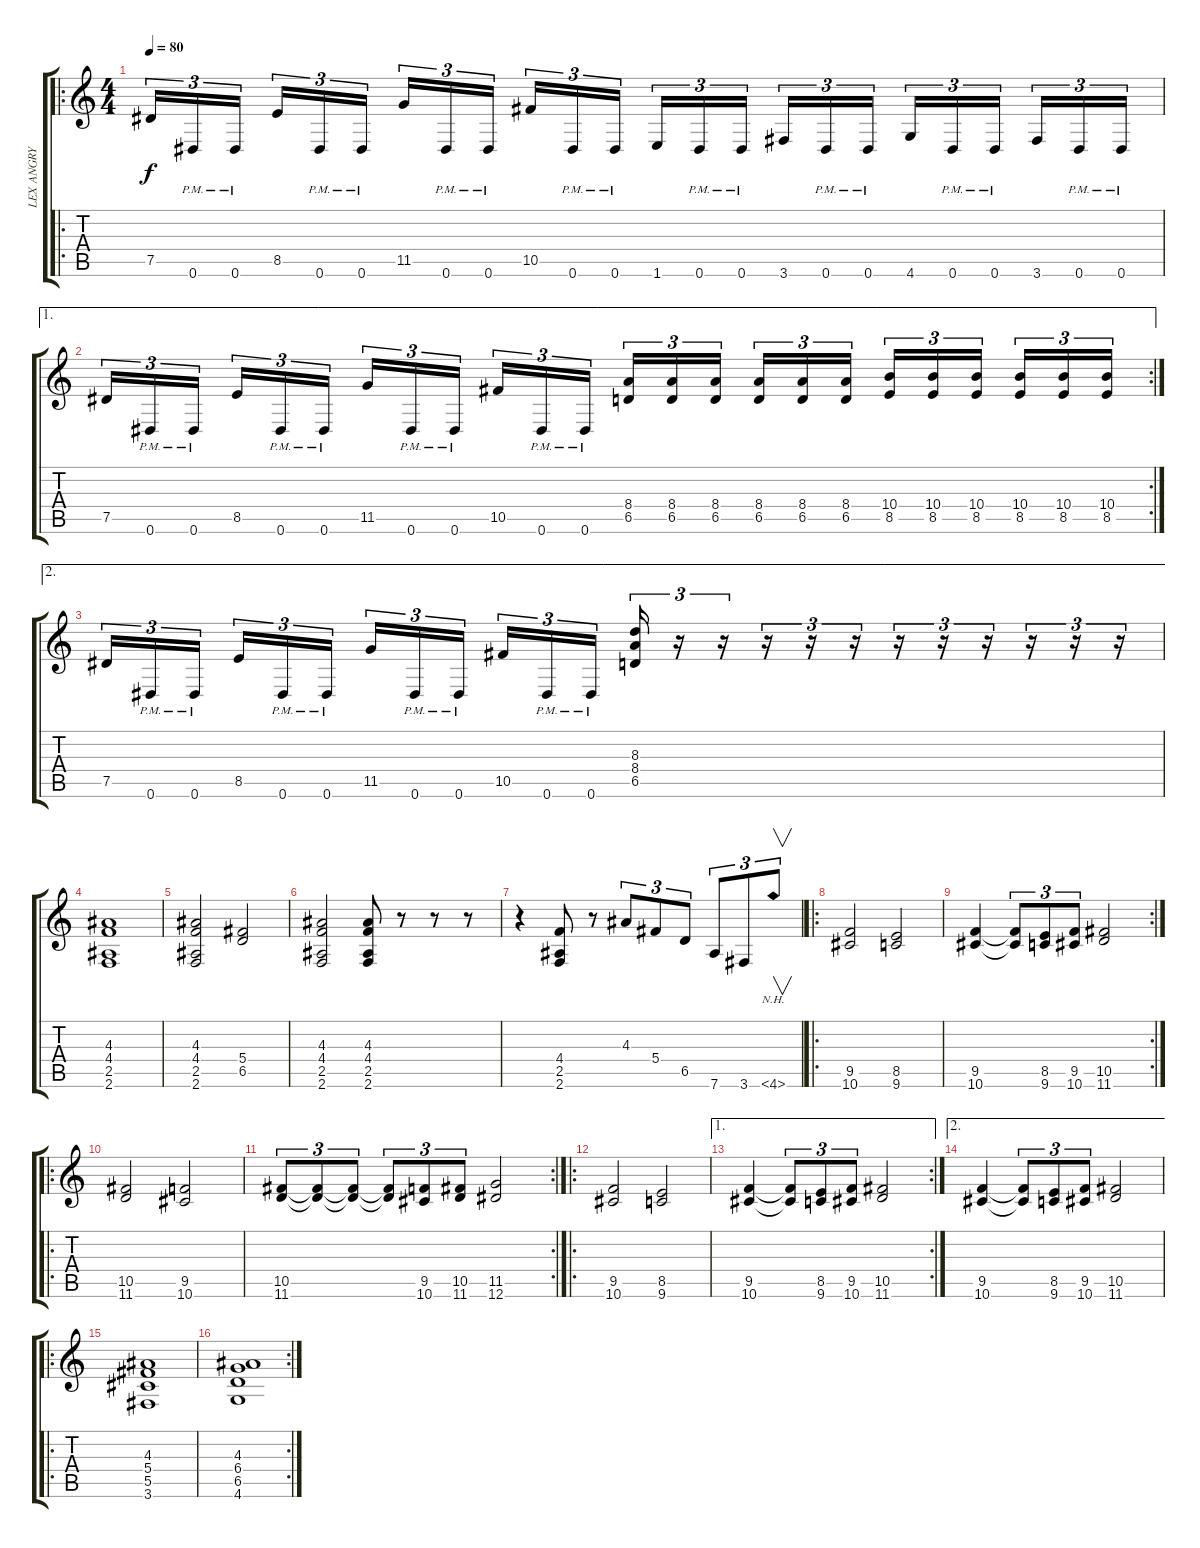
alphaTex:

\track ("LEX ANGRY" "LEX ANGRY") {instrument distortionguitar}
\staff {score tabs}
\tuning (Eb4 Bb3 Gb3 Db3 Ab2 Eb2) {hide}
\ro
\ts (4 4)
\tempo 80
\clef g2
\ks c
7.5.16{tu (3 2) dy f} 0.6{pm}.16{tu (3 2)} 0.6{pm}.16{tu (3 2) beam splitsecondary} 8.5.16{tu (3 2)} 0.6{pm}.16{tu (3 2)} 0.6{pm}.16{tu (3 2)} 11.5.16{tu (3 2)} 0.6{pm}.16{tu (3 2)} 0.6{pm}.16{tu (3 2) beam splitsecondary} 10.5.16{tu (3 2)} 0.6{pm}.16{tu (3 2)} 0.6{pm}.16{tu (3 2)} 1.6.16{tu (3 2)} 0.6{pm}.16{tu (3 2)} 0.6{pm}.16{tu (3 2) beam splitsecondary} 3.6.16{tu (3 2)} 0.6{pm}.16{tu (3 2)} 0.6{pm}.16{tu (3 2)} 4.6.16{tu (3 2)} 0.6{pm}.16{tu (3 2)} 0.6{pm}.16{tu (3 2) beam splitsecondary} 3.6.16{tu (3 2)} 0.6{pm}.16{tu (3 2)} 0.6{pm}.16{tu (3 2)} |
\ae 1
\rc 2
7.5.16{tu (3 2)} 0.6{pm}.16{tu (3 2)} 0.6{pm}.16{tu (3 2) beam splitsecondary} 8.5.16{tu (3 2)} 0.6{pm}.16{tu (3 2)} 0.6{pm}.16{tu (3 2)} 11.5.16{tu (3 2)} 0.6{pm}.16{tu (3 2)} 0.6{pm}.16{tu (3 2) beam splitsecondary} 10.5.16{tu (3 2)} 0.6{pm}.16{tu (3 2)} 0.6{pm}.16{tu (3 2)} (8.4 6.5).16{tu (3 2)} (8.4 6.5).16{tu (3 2)} (8.4 6.5).16{tu (3 2) beam splitsecondary} (8.4 6.5).16{tu (3 2)} (8.4 6.5).16{tu (3 2)} (8.4 6.5).16{tu (3 2)} (10.4 8.5).16{tu (3 2)} (10.4 8.5).16{tu (3 2)} (10.4 8.5).16{tu (3 2) beam splitsecondary} (10.4 8.5).16{tu (3 2)} (10.4 8.5).16{tu (3 2)} (10.4 8.5).16{tu (3 2)} |
\ae 2
7.5.16{tu (3 2)} 0.6{pm}.16{tu (3 2)} 0.6{pm}.16{tu (3 2) beam splitsecondary} 8.5.16{tu (3 2)} 0.6{pm}.16{tu (3 2)} 0.6{pm}.16{tu (3 2)} 11.5.16{tu (3 2)} 0.6{pm}.16{tu (3 2)} 0.6{pm}.16{tu (3 2) beam splitsecondary} 10.5.16{tu (3 2)} 0.6{pm}.16{tu (3 2)} 0.6{pm}.16{tu (3 2)} (8.3 8.4 6.5).16{tu (3 2)} r.16{tu (3 2)} r.16{tu (3 2)} r.16{tu (3 2)} r.16{tu (3 2)} r.16{tu (3 2)} r.16{tu (3 2)} r.16{tu (3 2)} r.16{tu (3 2)} r.16{tu (3 2)} r.16{tu (3 2)} r.16{tu (3 2)} |
(4.3 4.4 2.5 2.6).1 |
(4.3 4.4 2.5 2.6).2 (5.4 6.5).2 |
(4.3 4.4 2.5 2.6).2 (4.3 4.4 2.5 2.6).8 r.8 r.8 r.8 |
r.4 (4.4 2.5 2.6).8 r.8 4.3.8{tu (3 2)} 5.4.8{tu (3 2)} 6.5.8{tu (3 2)} 7.6.8{tu (3 2)} 3.6.8{tu (3 2)} 4.6{nh}.8{v tu (3 2)} |
\ro
(9.5 10.6).2 (8.5 9.6).2 |
\rc 2
(9.5 10.6).4 (9.5{t} 10.6{t}).8{tu (3 2)} (8.5 9.6).8{tu (3 2)} (9.5 10.6).8{tu (3 2)} (10.5 11.6).2 |
\ro
(10.5 11.6).2 (9.5 10.6).2 |
\rc 2
(10.5 11.6).8{tu (3 2)} (10.5{t} 11.6{t}).8{tu (3 2)} (10.5{t} 11.6{t}).8{tu (3 2)} (10.5{t} 11.6{t}).8{tu (3 2)} (9.5 10.6).8{tu (3 2)} (10.5 11.6).8{tu (3 2)} (11.5 12.6).2 |
\ro
(9.5 10.6).2 (8.5 9.6).2 |
\ae 1
\rc 2
(9.5 10.6).4 (9.5{t} 10.6{t}).8{tu (3 2)} (8.5 9.6).8{tu (3 2)} (9.5 10.6).8{tu (3 2)} (10.5 11.6).2 |
\ae 2
(9.5 10.6).4 (9.5{t} 10.6{t}).8{tu (3 2)} (8.5 9.6).8{tu (3 2)} (9.5 10.6).8{tu (3 2)} (10.5 11.6).2 |
\ro
(4.3 5.4 5.5 3.6).1 |
\rc 2
(4.3 6.4 6.5 4.6).1
